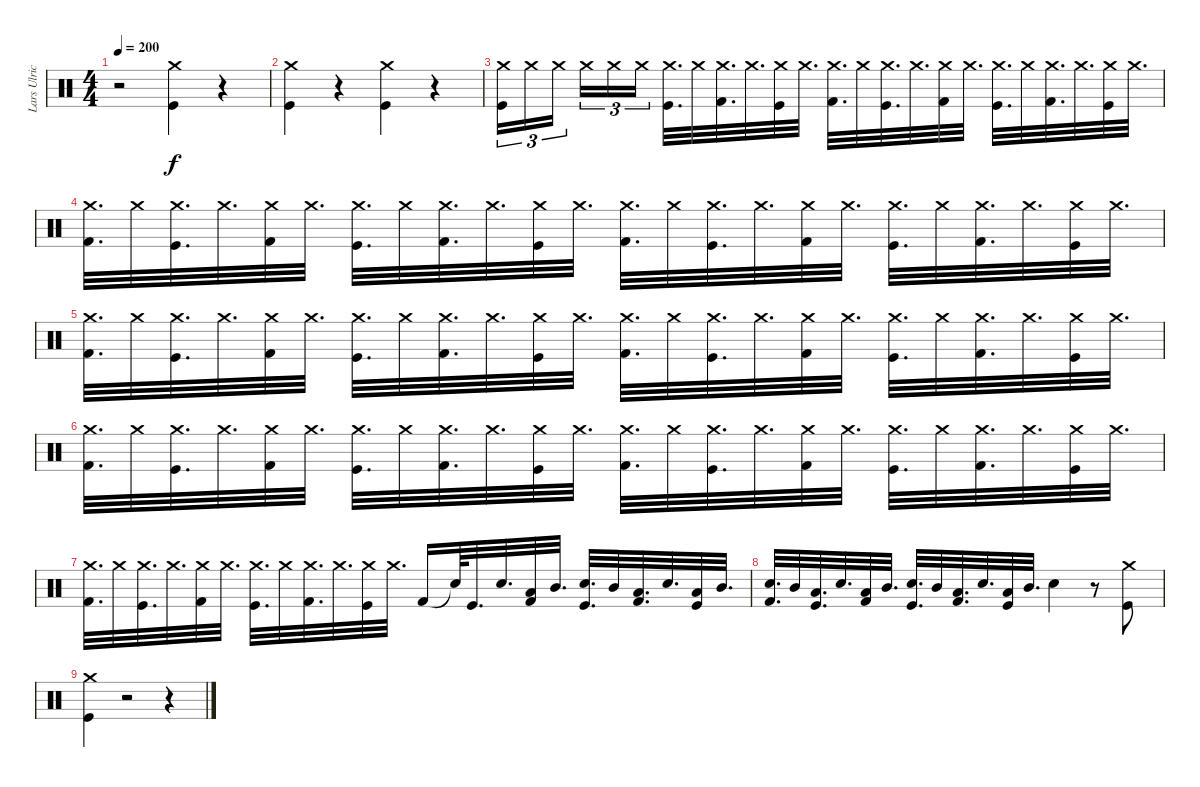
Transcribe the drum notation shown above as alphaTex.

\track ("Lars Ulrich (Drums)" "Lars Ulric") {instrument percussion}
\staff {score}
\articulation defaults
\ts (4 4)
\tempo 200
\clef neutral
\ks c
r.2{dy f} ("Kick (hit)" "Crash medium (hit)").4 r.4 |
("Crash medium (hit)" "Kick (hit)").4 r.4 ("Kick (hit)" "Crash medium (hit)").4 r.4 |
("Kick (hit)" "Crash medium (hit)").16{tu (3 2)} "Crash medium (hit)".16{tu (3 2)} "Crash medium (hit)".16{tu (3 2) beam splitsecondary} "Crash medium (hit)".16{tu (3 2)} "Crash medium (hit)".16{tu (3 2)} "Crash medium (hit)".16{tu (3 2)} ("Kick (hit)" "Crash medium (hit)").32{d} "Crash medium (hit)".32 ("Kick (hit) 2" "Crash medium (hit)").32{d} "Crash medium (hit)".32{d} ("Kick (hit)" "Crash medium (hit)").32 "Crash medium (hit)".32{d} ("Kick (hit) 2" "Crash medium (hit)").32{d} "Crash medium (hit)".32 ("Kick (hit)" "Crash medium (hit)").32{d} "Crash medium (hit)".32{d} ("Kick (hit) 2" "Crash medium (hit)").32 "Crash medium (hit)".32{d} ("Kick (hit)" "Crash medium (hit)").32{d} "Crash medium (hit)".32 ("Kick (hit) 2" "Crash medium (hit)").32{d} "Crash medium (hit)".32{d} ("Kick (hit)" "Crash medium (hit)").32 "Crash medium (hit)".32{d} |
("Kick (hit) 2" "Crash medium (hit)").32{d} "Crash medium (hit)".32 ("Kick (hit)" "Crash medium (hit)").32{d} "Crash medium (hit)".32{d} ("Kick (hit) 2" "Crash medium (hit)").32 "Crash medium (hit)".32{d} ("Kick (hit)" "Crash medium (hit)").32{d} "Crash medium (hit)".32 ("Kick (hit) 2" "Crash medium (hit)").32{d} "Crash medium (hit)".32{d} ("Kick (hit)" "Crash medium (hit)").32 "Crash medium (hit)".32{d} ("Kick (hit) 2" "Crash medium (hit)").32{d} "Crash medium (hit)".32 ("Kick (hit)" "Crash medium (hit)").32{d} "Crash medium (hit)".32{d} ("Kick (hit) 2" "Crash medium (hit)").32 "Crash medium (hit)".32{d} ("Kick (hit)" "Crash medium (hit)").32{d} "Crash medium (hit)".32 ("Kick (hit) 2" "Crash medium (hit)").32{d} "Crash medium (hit)".32{d} ("Kick (hit)" "Crash medium (hit)").32 "Crash medium (hit)".32{d} |
("Kick (hit) 2" "Crash medium (hit)").32{d} "Crash medium (hit)".32 ("Kick (hit)" "Crash medium (hit)").32{d} "Crash medium (hit)".32{d} ("Kick (hit) 2" "Crash medium (hit)").32 "Crash medium (hit)".32{d} ("Kick (hit)" "Crash medium (hit)").32{d} "Crash medium (hit)".32 ("Kick (hit) 2" "Crash medium (hit)").32{d} "Crash medium (hit)".32{d} ("Kick (hit)" "Crash medium (hit)").32 "Crash medium (hit)".32{d} ("Kick (hit) 2" "Crash medium (hit)").32{d} "Crash medium (hit)".32 ("Kick (hit)" "Crash medium (hit)").32{d} "Crash medium (hit)".32{d} ("Kick (hit) 2" "Crash medium (hit)").32 "Crash medium (hit)".32{d} ("Kick (hit)" "Crash medium (hit)").32{d} "Crash medium (hit)".32 ("Kick (hit) 2" "Crash medium (hit)").32{d} "Crash medium (hit)".32{d} ("Kick (hit)" "Crash medium (hit)").32 "Crash medium (hit)".32{d} |
("Kick (hit) 2" "Crash medium (hit)").32{d} "Crash medium (hit)".32 ("Kick (hit)" "Crash medium (hit)").32{d} "Crash medium (hit)".32{d} ("Kick (hit) 2" "Crash medium (hit)").32 "Crash medium (hit)".32{d} ("Kick (hit)" "Crash medium (hit)").32{d} "Crash medium (hit)".32 ("Kick (hit) 2" "Crash medium (hit)").32{d} "Crash medium (hit)".32{d} ("Kick (hit)" "Crash medium (hit)").32 "Crash medium (hit)".32{d} ("Kick (hit) 2" "Crash medium (hit)").32{d} "Crash medium (hit)".32 ("Kick (hit)" "Crash medium (hit)").32{d} "Crash medium (hit)".32{d} ("Kick (hit) 2" "Crash medium (hit)").32 "Crash medium (hit)".32{d} ("Kick (hit)" "Crash medium (hit)").32{d} "Crash medium (hit)".32 ("Kick (hit) 2" "Crash medium (hit)").32{d} "Crash medium (hit)".32{d} ("Kick (hit)" "Crash medium (hit)").32 "Crash medium (hit)".32{d} |
("Kick (hit) 2" "Crash medium (hit)").32{d} "Crash medium (hit)".32 ("Kick (hit)" "Crash medium (hit)").32{d} "Crash medium (hit)".32{d} ("Kick (hit) 2" "Crash medium (hit)").32 "Crash medium (hit)".32{d} ("Kick (hit)" "Crash medium (hit)").32{d} "Crash medium (hit)".32 ("Kick (hit) 2" "Crash medium (hit)").32{d} "Crash medium (hit)".32{d} ("Kick (hit)" "Crash medium (hit)").32 "Crash medium (hit)".32{d} "Kick (hit) 2".16 "Snare (hit)"{t}.64 "Kick (hit)".32{d} "Snare (hit) 2".32{d} ("Low Tom (hit)" "Kick (hit) 2").32 "Mid Tom (hit)".32{d} ("Snare (hit) 2" "Kick (hit)").32{d} "Mid Tom (hit)".32 ("Low Tom (hit)" "Kick (hit) 2").32{d} "Snare (hit) 2".32{d} ("Low Tom (hit)" "Kick (hit)").32 "Mid Tom (hit)".32{d} |
("Snare (hit) 2" "Kick (hit) 2").32{d} "Mid Tom (hit)".32 ("Low Tom (hit)" "Kick (hit)").32{d} "Snare (hit) 2".32{d} ("Low Tom (hit)" "Kick (hit) 2").32 "Mid Tom (hit)".32{d} ("Snare (hit) 2" "Kick (hit)").32{d} "Mid Tom (hit)".32 ("Low Tom (hit)" "Kick (hit) 2").32{d} "Snare (hit) 2".32{d} ("Low Tom (hit)" "Kick (hit)").32 "Mid Tom (hit)".32{d} "Snare (hit) 2".4 r.8 ("Kick (hit)" "Crash medium (hit)").8 |
("Kick (hit)" "Crash medium (hit)").4 r.2 r.4
